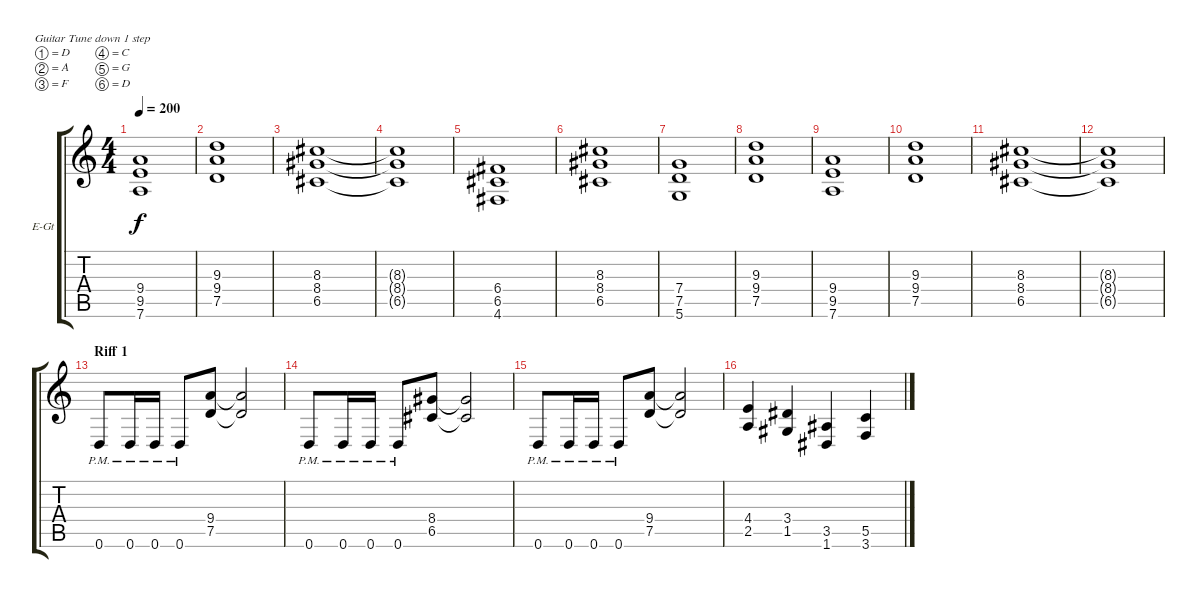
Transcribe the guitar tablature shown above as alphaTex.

\bracketExtendMode groupsimilarinstruments
\firstSystemTrackNameOrientation horizontal
\otherSystemsTrackNameOrientation horizontal
\track ("Rythm Guitar" "E-Gt") {multiBarRest instrument overdrivenguitar}
\staff {score tabs}
\tuning (D4 A3 F3 C3 G2 D2)
\ts (4 4)
\tempo 200
\clef g2
\ks c
(9.4 9.5 7.6).1{dy f} |
(9.3 9.4 7.5).1 |
(8.3 8.4 6.5).1 |
(8.3{t} 8.4{t} 6.5{t}).1 |
(6.4 6.5 4.6).1 |
(8.3 8.4 6.5).1 |
(7.4 7.5 5.6).1 |
(9.3 9.4 7.5).1 |
(9.4 9.5 7.6).1 |
(9.3 9.4 7.5).1 |
(8.3 8.4 6.5).1 |
(8.3{t} 8.4{t} 6.5{t}).1 |
\section ("" "Riff 1")
0.6{pm}.8 0.6{pm}.16 0.6{pm}.16 0.6{pm}.8 (9.4 7.5).8 (9.4{t} 7.5{t}).2 |
0.6{pm}.8 0.6{pm}.16 0.6{pm}.16 0.6{pm}.8 (8.4 6.5).8 (8.4{t} 6.5{t}).2 |
0.6{pm}.8 0.6{pm}.16 0.6{pm}.16 0.6{pm}.8 (9.4 7.5).8 (9.4{t} 7.5{t}).2 |
(4.4 2.5).4 (3.4 1.5).4 (3.5 1.6).4 (5.5 3.6).4
